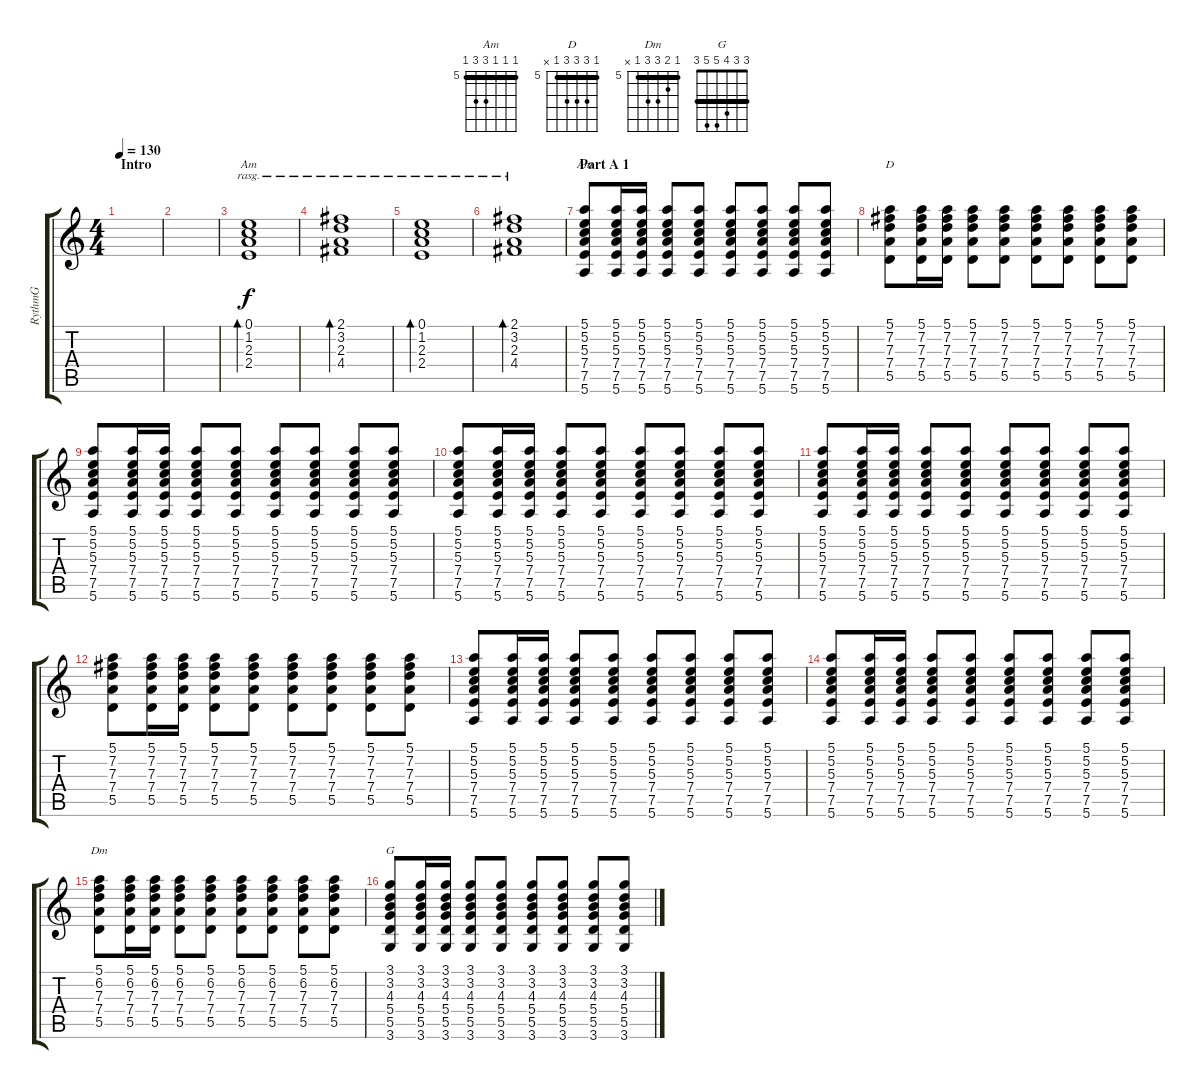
\track ("RythmG" "RythmG") {instrument acousticguitarsteel}
\staff {score tabs}
\tuning (E4 B3 G3 D3 A2 E2) {hide}
\chord ("Am" 0 1 2 2 0 x)
\chord ("Am" 5 5 5 7 7 5) {firstfret 5 barre 5}
\chord ("D" 5 7 7 7 5 x) {firstfret 5 barre 5}
\chord ("Dm" 5 6 7 7 5 x) {firstfret 5 barre 5}
\chord ("G" 3 3 4 5 5 3) {barre 3}
\ts (4 4)
\section ("" "Intro")
\tempo 130
\clef g2
\ks c
|
|
(0.1 1.2 2.3 2.4).1{bd 120 ch "Am" rasg ii} |
(2.1 3.2 2.3 4.4).1{bd 120 rasg ii} |
(0.1 1.2 2.3 2.4).1{bd 240 rasg ii} |
(2.1 3.2 2.3 4.4).1{bd 120 rasg ii} |
\section ("" "Part A 1")
(5.1 5.2 5.3 7.4 7.5 5.6).8{ch "Am" dy f} (5.1 5.2 5.3 7.4 7.5 5.6).16 (5.1 5.2 5.3 7.4 7.5 5.6).16 (5.1 5.2 5.3 7.4 7.5 5.6).8 (5.1 5.2 5.3 7.4 7.5 5.6).8 (5.1 5.2 5.3 7.4 7.5 5.6).8 (5.1 5.2 5.3 7.4 7.5 5.6).8 (5.1 5.2 5.3 7.4 7.5 5.6).8 (5.1 5.2 5.3 7.4 7.5 5.6).8 |
(5.1 7.2 7.3 7.4 5.5).8{ch "D"} (5.1 7.2 7.3 7.4 5.5).16 (5.1 7.2 7.3 7.4 5.5).16 (5.1 7.2 7.3 7.4 5.5).8 (5.1 7.2 7.3 7.4 5.5).8 (5.1 7.2 7.3 7.4 5.5).8 (5.1 7.2 7.3 7.4 5.5).8 (5.1 7.2 7.3 7.4 5.5).8 (5.1 7.2 7.3 7.4 5.5).8 |
(5.1 5.2 5.3 7.4 7.5 5.6).8 (5.1 5.2 5.3 7.4 7.5 5.6).16 (5.1 5.2 5.3 7.4 7.5 5.6).16 (5.1 5.2 5.3 7.4 7.5 5.6).8 (5.1 5.2 5.3 7.4 7.5 5.6).8 (5.1 5.2 5.3 7.4 7.5 5.6).8 (5.1 5.2 5.3 7.4 7.5 5.6).8 (5.1 5.2 5.3 7.4 7.5 5.6).8 (5.1 5.2 5.3 7.4 7.5 5.6).8 |
(5.1 5.2 5.3 7.4 7.5 5.6).8 (5.1 5.2 5.3 7.4 7.5 5.6).16 (5.1 5.2 5.3 7.4 7.5 5.6).16 (5.1 5.2 5.3 7.4 7.5 5.6).8 (5.1 5.2 5.3 7.4 7.5 5.6).8 (5.1 5.2 5.3 7.4 7.5 5.6).8 (5.1 5.2 5.3 7.4 7.5 5.6).8 (5.1 5.2 5.3 7.4 7.5 5.6).8 (5.1 5.2 5.3 7.4 7.5 5.6).8 |
(5.1 5.2 5.3 7.4 7.5 5.6).8 (5.1 5.2 5.3 7.4 7.5 5.6).16 (5.1 5.2 5.3 7.4 7.5 5.6).16 (5.1 5.2 5.3 7.4 7.5 5.6).8 (5.1 5.2 5.3 7.4 7.5 5.6).8 (5.1 5.2 5.3 7.4 7.5 5.6).8 (5.1 5.2 5.3 7.4 7.5 5.6).8 (5.1 5.2 5.3 7.4 7.5 5.6).8 (5.1 5.2 5.3 7.4 7.5 5.6).8 |
(5.1 7.2 7.3 7.4 5.5).8 (5.1 7.2 7.3 7.4 5.5).16 (5.1 7.2 7.3 7.4 5.5).16 (5.1 7.2 7.3 7.4 5.5).8 (5.1 7.2 7.3 7.4 5.5).8 (5.1 7.2 7.3 7.4 5.5).8 (5.1 7.2 7.3 7.4 5.5).8 (5.1 7.2 7.3 7.4 5.5).8 (5.1 7.2 7.3 7.4 5.5).8 |
(5.1 5.2 5.3 7.4 7.5 5.6).8 (5.1 5.2 5.3 7.4 7.5 5.6).16 (5.1 5.2 5.3 7.4 7.5 5.6).16 (5.1 5.2 5.3 7.4 7.5 5.6).8 (5.1 5.2 5.3 7.4 7.5 5.6).8 (5.1 5.2 5.3 7.4 7.5 5.6).8 (5.1 5.2 5.3 7.4 7.5 5.6).8 (5.1 5.2 5.3 7.4 7.5 5.6).8 (5.1 5.2 5.3 7.4 7.5 5.6).8 |
(5.1 5.2 5.3 7.4 7.5 5.6).8 (5.1 5.2 5.3 7.4 7.5 5.6).16 (5.1 5.2 5.3 7.4 7.5 5.6).16 (5.1 5.2 5.3 7.4 7.5 5.6).8 (5.1 5.2 5.3 7.4 7.5 5.6).8 (5.1 5.2 5.3 7.4 7.5 5.6).8 (5.1 5.2 5.3 7.4 7.5 5.6).8 (5.1 5.2 5.3 7.4 7.5 5.6).8 (5.1 5.2 5.3 7.4 7.5 5.6).8 |
(5.1 6.2 7.3 7.4 5.5).8{ch "Dm"} (5.1 6.2 7.3 7.4 5.5).16 (5.1 6.2 7.3 7.4 5.5).16 (5.1 6.2 7.3 7.4 5.5).8 (5.1 6.2 7.3 7.4 5.5).8 (5.1 6.2 7.3 7.4 5.5).8 (5.1 6.2 7.3 7.4 5.5).8 (5.1 6.2 7.3 7.4 5.5).8 (5.1 6.2 7.3 7.4 5.5).8 |
(3.1 3.2 4.3 5.4 5.5 3.6).8{ch "G"} (3.1 3.2 4.3 5.4 5.5 3.6).16 (3.1 3.2 4.3 5.4 5.5 3.6).16 (3.1 3.2 4.3 5.4 5.5 3.6).8 (3.1 3.2 4.3 5.4 5.5 3.6).8 (3.1 3.2 4.3 5.4 5.5 3.6).8 (3.1 3.2 4.3 5.4 5.5 3.6).8 (3.1 3.2 4.3 5.4 5.5 3.6).8 (3.1 3.2 4.3 5.4 5.5 3.6).8
